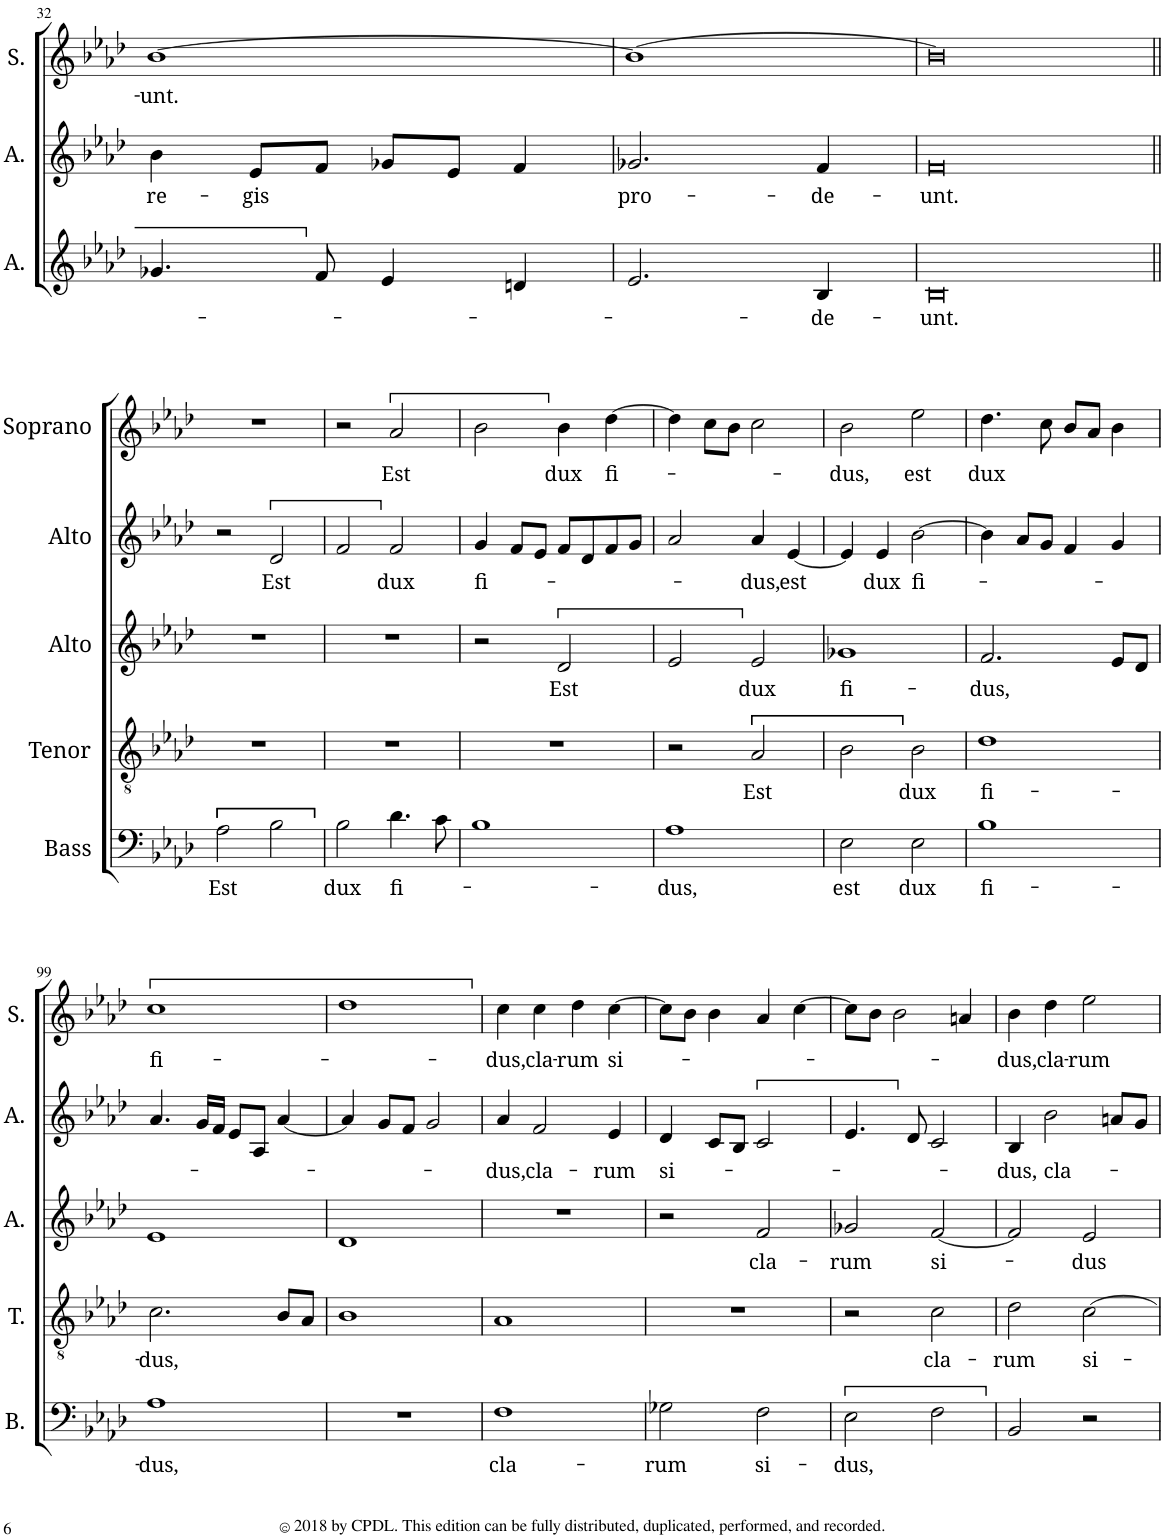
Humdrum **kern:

**kern	**text	**kern	**text	**kern	**text	**kern	**text	**kern	**text
*part5	*part5	*part4	*part4	*part3	*part3	*part2	*part2	*part1	*part1
*staff5	*staff5	*staff4	*staff4	*staff3	*staff3	*staff2	*staff2	*staff1	*staff1
*I"Bass	*	*I"Tenor	*	*I"Alto	*	*I"Alto	*	*I"Soprano	*
*I'B.	*	*I'T.	*	*I'A.	*	*I'A.	*	*I'S.	*
!!LO:PB:g=z
*clefF4	*	*clefGv2	*	*clefG2	*	*clefG2	*	*clefG2	*
*k[b-e-a-d-]	*	*k[b-e-a-d-]	*	*k[b-e-a-d-]	*	*k[b-e-a-d-]	*	*k[b-e-a-d-]	*
*M4/4	*	*M4/4	*	*M4/4	*	*M4/4	*	*M4/4	*
=32	=32	=32	=32	=32	=32	=32	=32	=32	=32
!	!	!	!	!	!	!	!LO:LY:b	!	!LO:LY:b
1r	.	1r	.	4.gn/	.	4bn\	re-	[1bn	-unt.
!	!	!	!	!	!	!	!LO:LY:b	!	!
.	.	.	.	.	.	8en/L	-gis	.	.
.	.	.	.	8fn/	.	8fn/J	.	.	.
.	.	.	.	4en/	.	8gn/L	.	.	.
.	.	.	.	.	.	8en/J	.	.	.
.	.	.	.	4dn/	.	4fn/	.	.	.
=33	=33	=33	=33	=33	=33	=33	=33	=33	=33
!	!	!	!	!	!	!	!LO:LY:b	!	!
1r	.	1r	.	2.en/	.	2.gn/	pro-	1bn_	.
!	!	!	!	!	!LO:LY:b	!	!LO:LY:b	!	!
.	.	.	.	4Bn/	-de-	4fn/	-de-	.	.
=92	=92	=92	=92	=92	=92	=92	=92	=92	=92
!	!	!	!	!	!LO:LY:b	!	!LO:LY:b	!	!
1r	.	1r	.	1Bn	-unt.	1fn	-unt.	1bn]	.
!!LO:LB:g=z
=93||	=93||	=93||	=93||	=93||	=93||	=93||	=93||	=93||	=93||
!	!LO:LY:b	!	!	!	!	!	!	!	!
2An\	Est	1r	.	1r	.	2r	.	1r	.
!	!	!	!	!	!	!	!LO:LY:b	!	!
2Bn\	.	.	.	.	.	2dn/	Est	.	.
=94	=94	=94	=94	=94	=94	=94	=94	=94	=94
!	!LO:LY:b	!	!	!	!	!	!	!	!
2Bn\	dux	1r	.	1r	.	2fn/	.	2r	.
!	!LO:LY:b	!	!	!	!	!	!LO:LY:b	!	!LO:LY:b
4.dn\	fi-	.	.	.	.	2fn/	dux	2an/	Est
8cn\	.	.	.	.	.	.	.	.	.
=95	=95	=95	=95	=95	=95	=95	=95	=95	=95
!	!	!	!	!	!	!	!LO:LY:b	!	!
1Bn	.	1r	.	2r	.	4gn/	fi-	2bn\	.
.	.	.	.	.	.	8fn/L	.	.	.
.	.	.	.	.	.	8en/J	.	.	.
!	!	!	!	!	!LO:LY:b	!	!	!	!LO:LY:b
.	.	.	.	2dn/	Est	8fn/L	.	4bn\	dux
.	.	.	.	.	.	8dn/	.	.	.
!	!	!	!	!	!	!	!	!	!LO:LY:b
.	.	.	.	.	.	8fn/	.	[4ddn\	fi-
.	.	.	.	.	.	8gn/J	.	.	.
=96	=96	=96	=96	=96	=96	=96	=96	=96	=96
!	!LO:LY:b	!	!	!	!	!	!	!	!
1An	-dus,	2r	.	2en/	.	2an/	.	4ddn\]	.
.	.	.	.	.	.	.	.	8ccn\L	.
.	.	.	.	.	.	.	.	8bn\J	.
!	!	!	!LO:LY:b	!	!LO:LY:b	!	!LO:LY:b	!	!
.	.	2An/	Est	2en/	dux	4an/	-dus,	2ccn\	.
!	!	!	!	!	!	!	!LO:LY:b	!	!
.	.	.	.	.	.	[4en/	est	.	.
=97	=97	=97	=97	=97	=97	=97	=97	=97	=97
!	!LO:LY:b	!	!	!	!LO:LY:b	!	!	!	!LO:LY:b
2En\	est	2Bn\	.	1gn	fi-	4en/]	.	2bn\	-dus,
!	!	!	!	!	!	!	!LO:LY:b	!	!
.	.	.	.	.	.	4en/	dux	.	.
!	!LO:LY:b	!	!LO:LY:b	!	!	!	!LO:LY:b	!	!LO:LY:b
2En\	dux	2Bn\	dux	.	.	[2bn\	fi-	2een\	est
=98	=98	=98	=98	=98	=98	=98	=98	=98	=98
!	!LO:LY:b	!	!LO:LY:b	!	!LO:LY:b	!	!	!	!LO:LY:b
1Bn	fi-	1dn	fi-	2.fn/	-dus,	4bn\]	.	4.ddn\	dux
.	.	.	.	.	.	8an/L	.	.	.
.	.	.	.	.	.	8gn/J	.	8ccn\	.
.	.	.	.	.	.	4fn/	.	8bn/L	.
.	.	.	.	.	.	.	.	8an/J	.
.	.	.	.	8en/L	.	4gn/	.	4bn\	.
.	.	.	.	8dn/J	.	.	.	.	.
!!LO:LB:g=z
=99	=99	=99	=99	=99	=99	=99	=99	=99	=99
!	!LO:LY:b	!	!LO:LY:b	!	!	!	!	!	!LO:LY:b
1An	-dus,	2.cn\	-dus,	1en	.	4.an/	.	1ccn	fi-
.	.	.	.	.	.	16gn/LL	.	.	.
.	.	.	.	.	.	16fn/JJ	.	.	.
.	.	.	.	.	.	8en/L	.	.	.
.	.	.	.	.	.	8An/J	.	.	.
.	.	8Bn/L	.	.	.	[4an/	.	.	.
.	.	8An/J	.	.	.	.	.	.	.
=100	=100	=100	=100	=100	=100	=100	=100	=100	=100
1r	.	1Bn	.	1dn	.	4an/]	.	1ddn	.
.	.	.	.	.	.	8gn/L	.	.	.
.	.	.	.	.	.	8fn/J	.	.	.
.	.	.	.	.	.	2gn/	.	.	.
=101	=101	=101	=101	=101	=101	=101	=101	=101	=101
!	!LO:LY:b	!	!	!	!	!	!LO:LY:b	!	!LO:LY:b
1Fn	cla-	1An	.	1r	.	4an/	-dus,	4ccn\	-dus,
!	!	!	!	!	!	!	!LO:LY:b	!	!LO:LY:b
.	.	.	.	.	.	2fn/	cla-	4ccn\	cla-
!	!	!	!	!	!	!	!	!	!LO:LY:b
.	.	.	.	.	.	.	.	4ddn\	-rum
!	!	!	!	!	!	!	!LO:LY:b	!	!LO:LY:b
.	.	.	.	.	.	4en/	-rum	[4ccn\	si-
=102	=102	=102	=102	=102	=102	=102	=102	=102	=102
!	!LO:LY:b	!	!	!	!	!	!LO:LY:b	!	!
2Gn\	-rum	1r	.	2r	.	4dn/	si-	8ccn\L]	.
.	.	.	.	.	.	.	.	8bn\J	.
.	.	.	.	.	.	8cn/L	.	4bn\	.
.	.	.	.	.	.	8Bn/J	.	.	.
!	!LO:LY:b	!	!	!	!LO:LY:b	!	!	!	!
2Fn\	si-	.	.	2fn/	cla-	2cn/	.	4an/	.
.	.	.	.	.	.	.	.	[4ccn\	.
=103	=103	=103	=103	=103	=103	=103	=103	=103	=103
!	!LO:LY:b	!	!	!	!LO:LY:b	!	!	!	!
2En\	-dus,	2r	.	2gn/	-rum	4.en/	.	8ccn\L]	.
.	.	.	.	.	.	.	.	8bn\J	.
.	.	.	.	.	.	.	.	2bn\	.
.	.	.	.	.	.	8dn/	.	.	.
!	!	!	!LO:LY:b	!	!LO:LY:b	!	!	!	!
2Fn\	.	2cn\	cla-	[2fn/	si-	2cn/	.	.	.
.	.	.	.	.	.	.	.	4an/	.
=104	=104	=104	=104	=104	=104	=104	=104	=104	=104
!	!	!	!LO:LY:b	!	!	!	!LO:LY:b	!	!LO:LY:b
2BBn/	.	2dn\	-rum	2fn/]	.	4Bn/	dus,	4bn\	-dus,
!	!	!	!	!	!	!	!LO:LY:b	!	!LO:LY:b
.	.	.	.	.	.	2bn\	cla-	4ddn\	cla-
!	!	!	!LO:LY:b	!	!LO:LY:b	!	!	!	!LO:LY:b
2r	.	[2cn\	si-	2en/	-dus	.	.	2een\	-rum
.	.	.	.	.	.	8an/L	.	.	.
.	.	.	.	.	.	8gn/J	.	.	.
=	=	=	=	=	=	=	=	=	=
*-	*-	*-	*-	*-	*-	*-	*-	*-	*-
